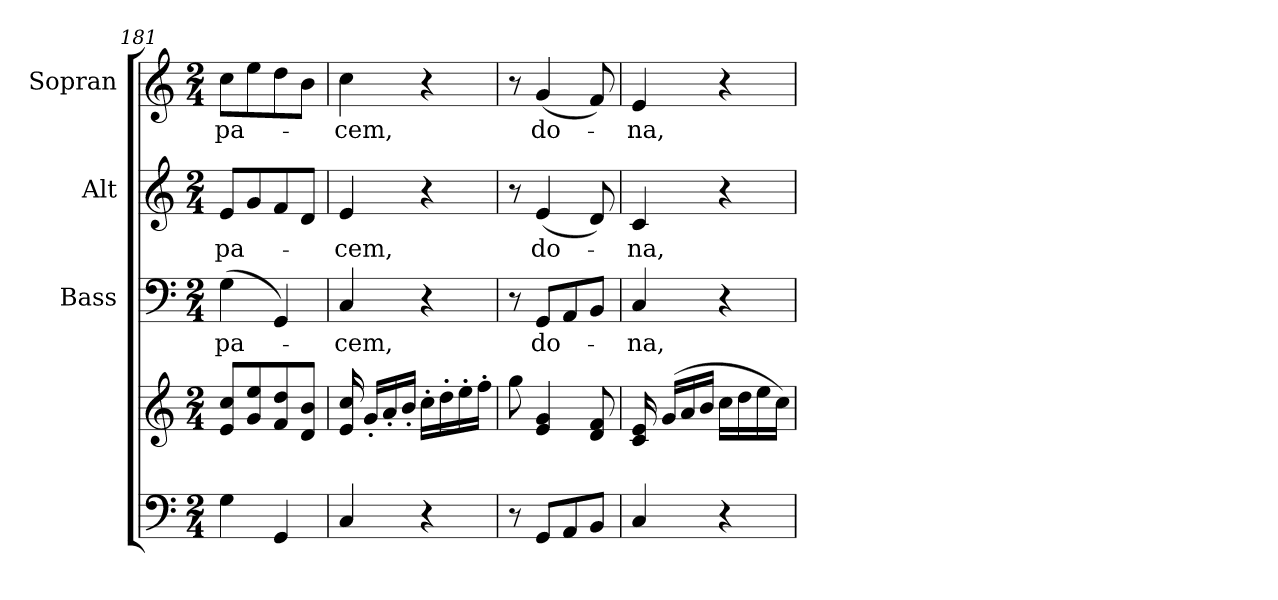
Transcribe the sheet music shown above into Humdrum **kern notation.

**kern	**kern	**kern	**text	**kern	**text	**kern	**text
*part4	*part4	*part3	*part3	*part2	*part2	*part1	*part1
*staff5	*staff4	*staff3	*staff3	*staff2	*staff2	*staff1	*staff1
*	*	*I"Bass	*	*I"Alt	*	*I"Sopran	*
*	*	*I'B.	*	*I'A.	*	*I'S.	*
*clefF4	*clefG2	*clefF4	*	*clefG2	*	*clefG2	*
*k[]	*k[]	*k[]	*	*k[]	*	*k[]	*
*C:	*C:	*C:	*	*C:	*	*C:	*
*M2/4	*M2/4	*M2/4	*	*M2/4	*	*M2/4	*
=181	=181	=181	=181	=181	=181	=181	=181
!	!	!	!LO:LY:b	!	!LO:LY:b	!	!LO:LY:b
4G\	8e/ 8cc/L	(>4G\	pa-	8e/L	pa-	8cc\L	pa-
.	8g/ 8ee/	.	.	8g/	.	8ee\	.
4GG/	8f/ 8dd/	4GG/)	.	8f/	.	8dd\	.
.	8d/ 8b/J	.	.	8d/J	.	8b\J	.
=182	=182	=182	=182	=182	=182	=182	=182
!	!	!	!LO:LY:b	!	!LO:LY:b	!	!LO:LY:b
4C/	16e/ 16cc/	4C/	-cem,	4e/	-cem,	4cc\	-cem,
.	16g'</LL	.	.	.	.	.	.
.	16a'</	.	.	.	.	.	.
.	16b'</JJ	.	.	.	.	.	.
4r	16cc'>\LL	4r	.	4r	.	4r	.
.	16dd'>\	.	.	.	.	.	.
.	16ee'>\	.	.	.	.	.	.
.	16ff'>\JJ	.	.	.	.	.	.
=183	=183	=183	=183	=183	=183	=183	=183
8r	8gg\	8r	.	8r	.	8r	.
!	!	!	!LO:LY:b	!	!LO:LY:b	!	!LO:LY:b
8GG/L	4e/ 4g/	8GG/L	do-	(<4e/	do-	(<4g/	do-
8AA/	.	8AA/	.	.	.	.	.
8BB/J	8d/ 8f/	8BB/J	.	8d/)	.	8f/)	.
=184	=184	=184	=184	=184	=184	=184	=184
!	!	!	!LO:LY:b	!	!LO:LY:b	!	!LO:LY:b
4C/	16c/ 16e/	4C/	-na,	4c/	-na,	4e/	-na,
.	(>16g/LL	.	.	.	.	.	.
.	16a/	.	.	.	.	.	.
.	16b/JJ	.	.	.	.	.	.
4r	16cc\LL	4r	.	4r	.	4r	.
.	16dd\	.	.	.	.	.	.
.	16ee\	.	.	.	.	.	.
.	16cc\JJ)	.	.	.	.	.	.
=	=	=	=	=	=	=	=
*-	*-	*-	*-	*-	*-	*-	*-
